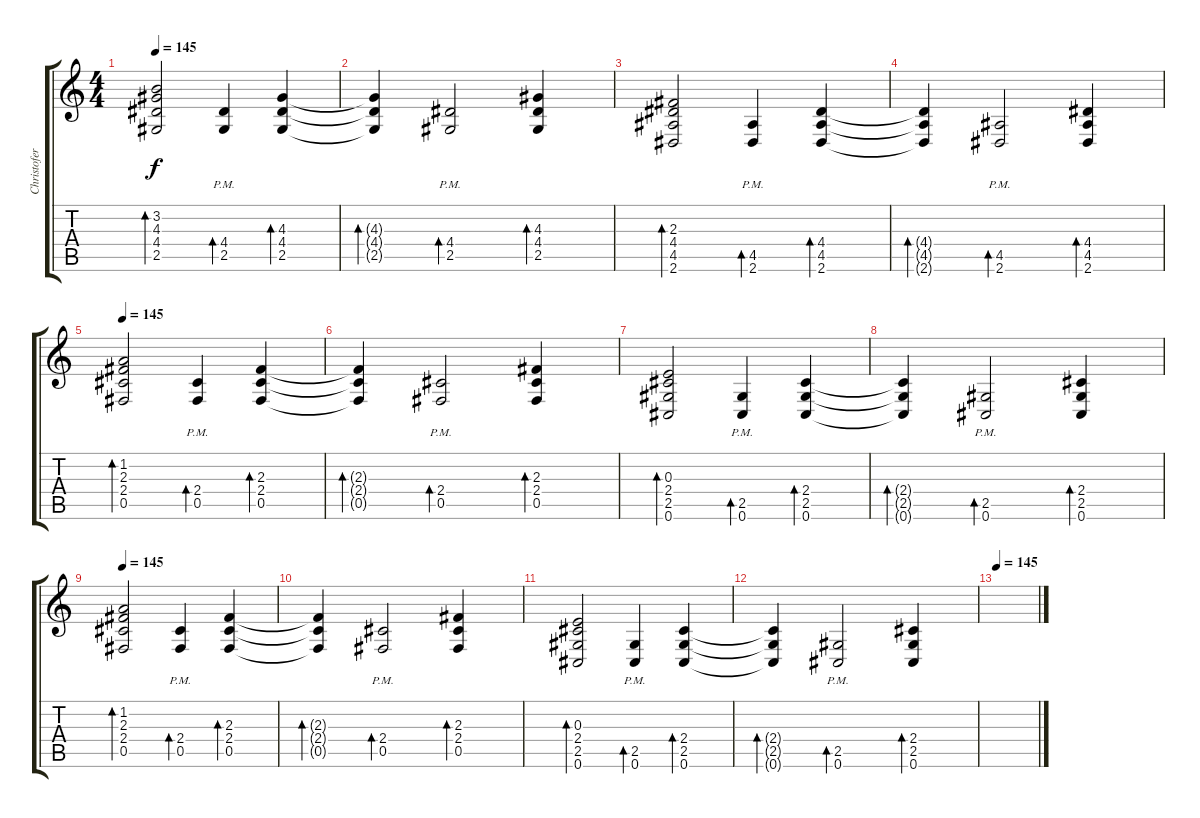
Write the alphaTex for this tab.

\track ("Christofer Johnsson (Guitar 1)" "Christofer") {instrument electricguitarclean}
\staff {score tabs}
\tuning (Db4 Ab3 E3 B2 Gb2 Db2) {hide}
\ts (4 4)
\tempo 145
\clef g2
\ks c
(3.2 4.3 4.4 2.5).2{bd 60 dy f} (4.4{pm} 2.5{pm}).4{bd 60} (4.3 4.4 2.5).4{bd 60} |
(4.3{t} 4.4{t} 2.5{t}).4{bd 60} (4.4{pm} 2.5{pm}).2{bd 60} (4.3 4.4 2.5).4{bd 60} |
(2.3 4.4 4.5 2.6).2{bd 60} (4.5{pm} 2.6{pm}).4{bd 60} (4.4 4.5 2.6).4{bd 60} |
(4.4{t} 4.5{t} 2.6{t}).4{bd 60} (4.5{pm} 2.6{pm}).2{bd 60} (4.4 4.5 2.6).4{bd 60} |
\tempo 145
(1.2 2.3 2.4 0.5).2{bd 60} (2.4{pm} 0.5{pm}).4{bd 60} (2.3 2.4 0.5).4{bd 60} |
(2.3{t} 2.4{t} 0.5{t}).4{bd 60} (2.4{pm} 0.5{pm}).2{bd 60} (2.3 2.4 0.5).4{bd 60} |
(0.3 2.4 2.5 0.6).2{bd 60} (2.5{pm} 0.6{pm}).4{bd 60} (2.4 2.5 0.6).4{bd 60} |
(2.4{t} 2.5{t} 0.6{t}).4{bd 60} (2.5{pm} 0.6{pm}).2{bd 60} (2.4 2.5 0.6).4{bd 60} |
\tempo 145
(1.2 2.3 2.4 0.5).2{bd 60} (2.4{pm} 0.5{pm}).4{bd 60} (2.3 2.4 0.5).4{bd 60} |
(2.3{t} 2.4{t} 0.5{t}).4{bd 60} (2.4{pm} 0.5{pm}).2{bd 60} (2.3 2.4 0.5).4{bd 60} |
(0.3 2.4 2.5 0.6).2{bd 60} (2.5{pm} 0.6{pm}).4{bd 60} (2.4 2.5 0.6).4{bd 60} |
(2.4{t} 2.5{t} 0.6{t}).4{bd 60} (2.5{pm} 0.6{pm}).2{bd 60} (2.4 2.5 0.6).4{bd 60} |
\tempo 145
